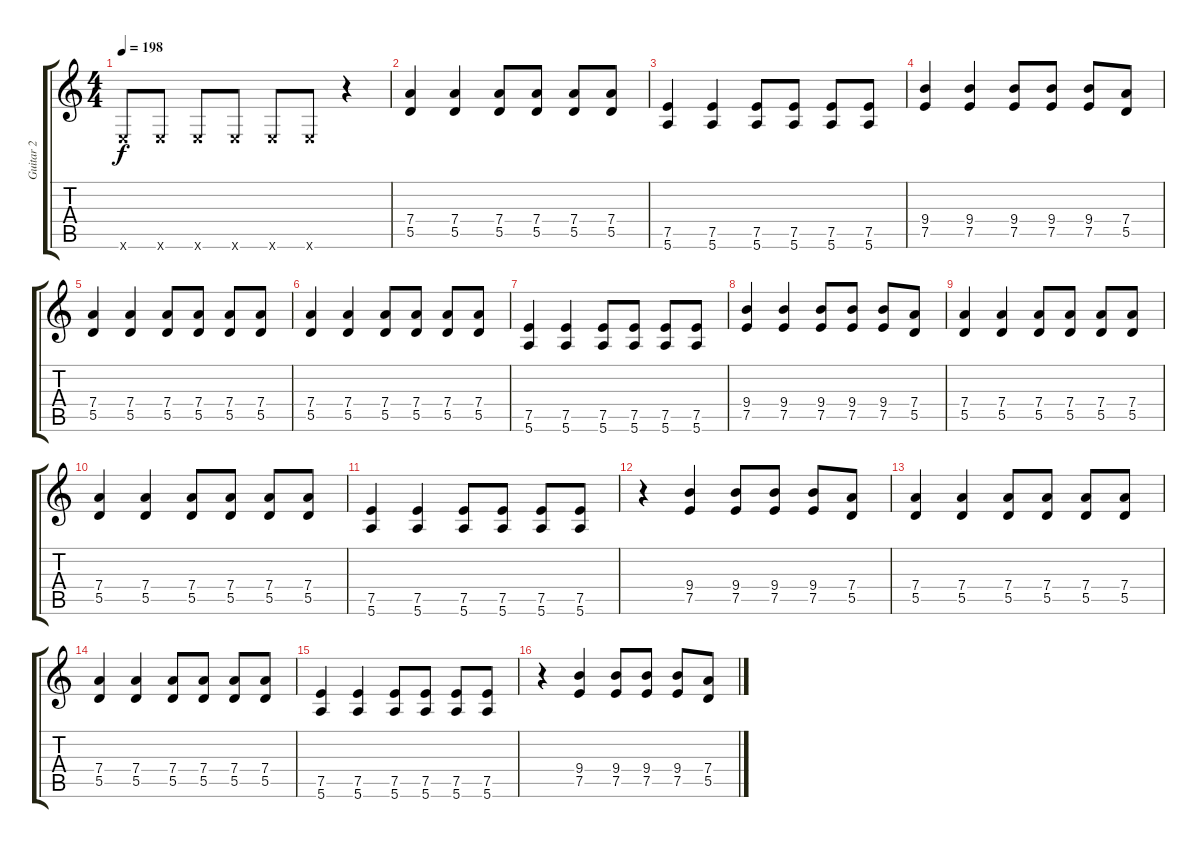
\track ("Guitar 2" "Guitar 2") {instrument distortionguitar}
\staff {score tabs}
\tuning (E4 B3 G3 D3 A2 E2) {hide}
\ts (4 4)
\tempo 198
\clef g2
\ks c
0.6{x}.8{dy f} 0.6{x}.8 0.6{x}.8 0.6{x}.8 0.6{x}.8 0.6{x}.8 r.4 |
(7.4 5.5).4 (7.4 5.5).4 (7.4 5.5).8 (7.4 5.5).8 (7.4 5.5).8 (7.4 5.5).8 |
(7.5 5.6).4 (7.5 5.6).4 (7.5 5.6).8 (7.5 5.6).8 (7.5 5.6).8 (7.5 5.6).8 |
(9.4 7.5).4 (9.4 7.5).4 (9.4 7.5).8 (9.4 7.5).8 (9.4 7.5).8 (7.4 5.5).8 |
(7.4 5.5).4 (7.4 5.5).4 (7.4 5.5).8 (7.4 5.5).8 (7.4 5.5).8 (7.4 5.5).8 |
(7.4 5.5).4 (7.4 5.5).4 (7.4 5.5).8 (7.4 5.5).8 (7.4 5.5).8 (7.4 5.5).8 |
(7.5 5.6).4 (7.5 5.6).4 (7.5 5.6).8 (7.5 5.6).8 (7.5 5.6).8 (7.5 5.6).8 |
(9.4 7.5).4 (9.4 7.5).4 (9.4 7.5).8 (9.4 7.5).8 (9.4 7.5).8 (7.4 5.5).8 |
(7.4 5.5).4 (7.4 5.5).4 (7.4 5.5).8 (7.4 5.5).8 (7.4 5.5).8 (7.4 5.5).8 |
(7.4 5.5).4 (7.4 5.5).4 (7.4 5.5).8 (7.4 5.5).8 (7.4 5.5).8 (7.4 5.5).8 |
(7.5 5.6).4 (7.5 5.6).4 (7.5 5.6).8 (7.5 5.6).8 (7.5 5.6).8 (7.5 5.6).8 |
r.4 (9.4 7.5).4 (9.4 7.5).8 (9.4 7.5).8 (9.4 7.5).8 (7.4 5.5).8 |
(7.4 5.5).4 (7.4 5.5).4 (7.4 5.5).8 (7.4 5.5).8 (7.4 5.5).8 (7.4 5.5).8 |
(7.4 5.5).4 (7.4 5.5).4 (7.4 5.5).8 (7.4 5.5).8 (7.4 5.5).8 (7.4 5.5).8 |
(7.5 5.6).4 (7.5 5.6).4 (7.5 5.6).8 (7.5 5.6).8 (7.5 5.6).8 (7.5 5.6).8 |
r.4 (9.4 7.5).4 (9.4 7.5).8 (9.4 7.5).8 (9.4 7.5).8 (7.4 5.5).8
